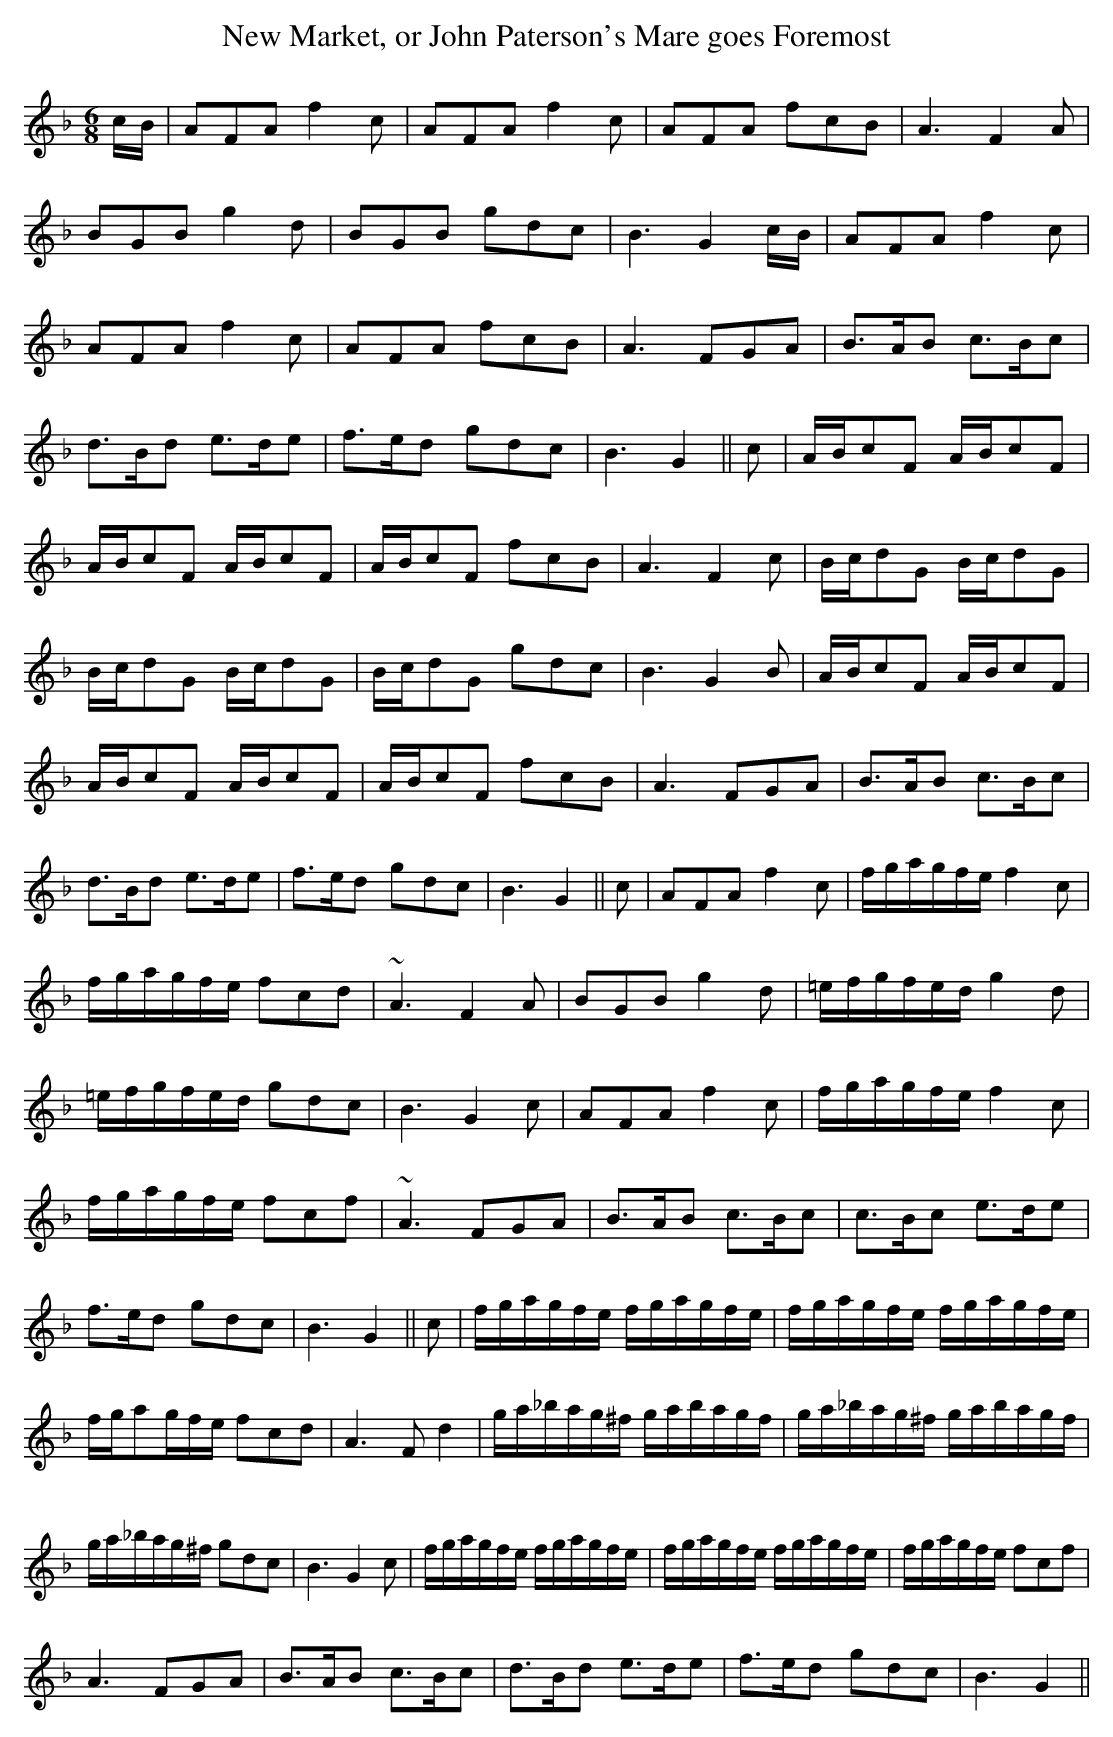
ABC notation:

X:1
T:New Market, or John Paterson's Mare goes Foremost
M:6/8
L:1/8
K:F
c/B/|AFA f2c|AFA f2c|AFA fcB|A3 F2A|
BGB g2d|BGB gdc|B3 G2 c/B/|AFA f2c|
AFA f2c|AFA fcB|A3 FGA|B>AB c>Bc|
d>Bd e>de|f>ed gdc|B3G2||c|A/B/cF A/B/cF|
A/B/cF A/B/cF|A/B/cF fcB|A3F2c|B/c/dG B/c/dG|
B/c/dG B/c/dG|B/c/dG gdc|B3 G2B|A/B/cF A/B/cF|
A/B/cF A/B/cF|A/B/cF fcB|A3 FGA|B>AB c>Bc|
d>Bd e>de|f>ed gdc|B3G2||c|AFA f2c|f/g/a/g/f/e/ f2c|
f/g/a/g/f/e/ fcd|~A3 F2A|BGB g2d|=e/f/g/f/e/d/ g2d|
=e/f/g/f/e/d/ gdc|B3G2c|AFA f2c| f/g/a/g/f/e/ f2c|
f/g/a/g/f/e/ fcf|~A3 FGA|B>AB c>Bc|c>Bc e>de|
f>ed gdc|B3G2||c|f/g/a/g/f/e/ f/g/a/g/f/e/|f/g/a/g/f/e/ f/g/a/g/f/e/|
f/g/ag/f/e/ fcd|A3Fd2|g/a/_b/a/g/^f/ g/a/b/a/g/f/| g/a/_b/a/g/^f/ g/a/b/a/g/f/|
g/a/_b/a/g/^f/ gdc|B3G2c|f/g/a/g/f/e/ f/g/a/g/f/e/|f/g/a/g/f/e/ f/g/a/g/f/e/|f/g/a/g/f/e/ fcf|
A3 FGA|B>AB c>Bc|d>Bd e>de|f>ed gdc|B3G2||
